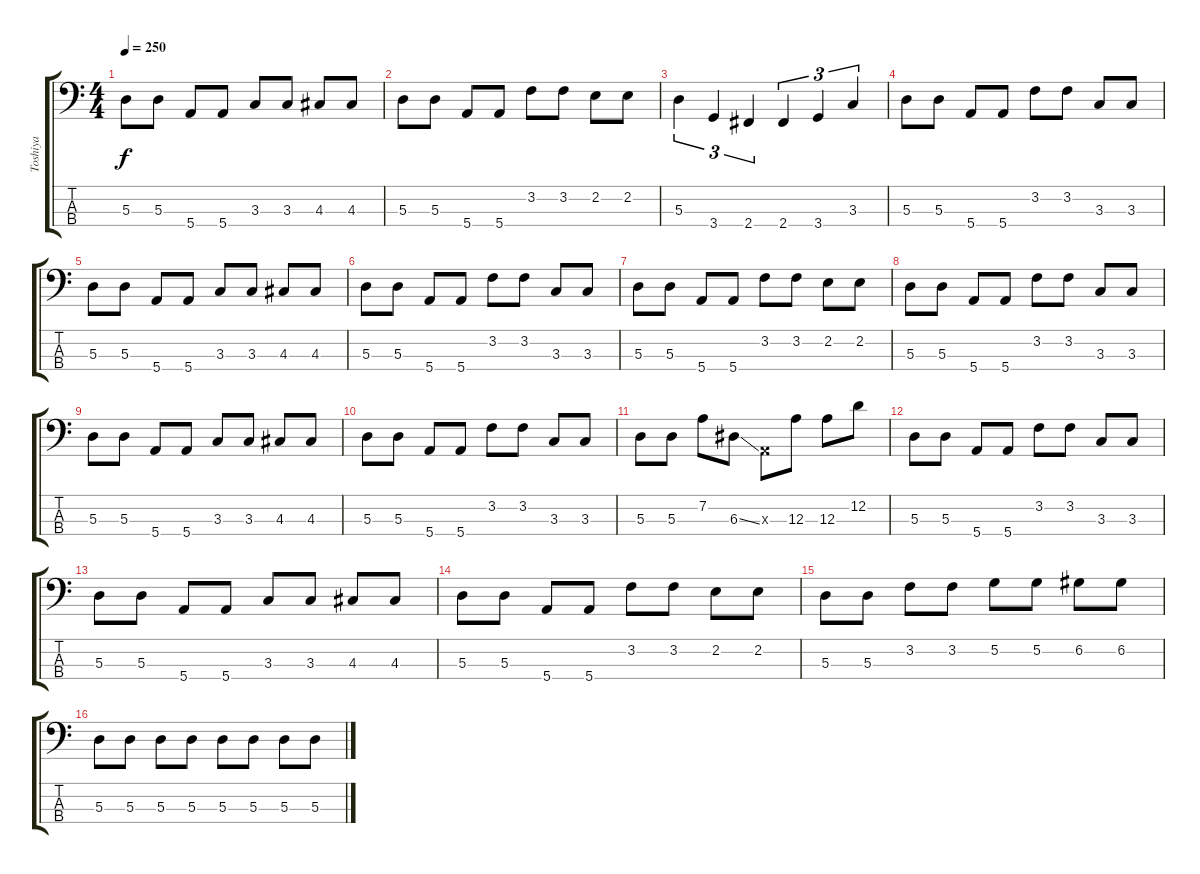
\track ("Toshiya" "Toshiya") {instrument slapbass2}
\staff {score tabs}
\tuning (G2 D2 A1 E1) {hide}
\ts (4 4)
\tempo 250
\clef f4
\ks c
5.3.8{dy f} 5.3.8 5.4.8 5.4.8 3.3.8 3.3.8 4.3.8 4.3.8 |
5.3.8 5.3.8 5.4.8 5.4.8 3.2.8 3.2.8 2.2.8 2.2.8 |
5.3.4{tu (3 2)} 3.4.4{tu (3 2)} 2.4.4{tu (3 2)} 2.4.4{tu (3 2)} 3.4.4{tu (3 2)} 3.3.4{tu (3 2)} |
5.3.8 5.3.8 5.4.8 5.4.8 3.2.8 3.2.8 3.3.8 3.3.8 |
5.3.8 5.3.8 5.4.8 5.4.8 3.3.8 3.3.8 4.3.8 4.3.8 |
5.3.8 5.3.8 5.4.8 5.4.8 3.2.8 3.2.8 3.3.8 3.3.8 |
5.3.8 5.3.8 5.4.8 5.4.8 3.2.8 3.2.8 2.2.8 2.2.8 |
5.3.8 5.3.8 5.4.8 5.4.8 3.2.8 3.2.8 3.3.8 3.3.8 |
5.3.8 5.3.8 5.4.8 5.4.8 3.3.8 3.3.8 4.3.8 4.3.8 |
5.3.8 5.3.8 5.4.8 5.4.8 3.2.8 3.2.8 3.3.8 3.3.8 |
5.3.8 5.3.8 7.2.8 6.3{ss}.8 0.3{x}.8 12.3.8 12.3.8 12.2.8 |
5.3.8 5.3.8 5.4.8 5.4.8 3.2.8 3.2.8 3.3.8 3.3.8 |
5.3.8 5.3.8 5.4.8 5.4.8 3.3.8 3.3.8 4.3.8 4.3.8 |
5.3.8 5.3.8 5.4.8 5.4.8 3.2.8 3.2.8 2.2.8 2.2.8 |
5.3.8 5.3.8 3.2.8 3.2.8 5.2.8 5.2.8 6.2.8 6.2.8 |
5.3.8 5.3.8 5.3.8 5.3.8 5.3.8 5.3.8 5.3.8 5.3.8
